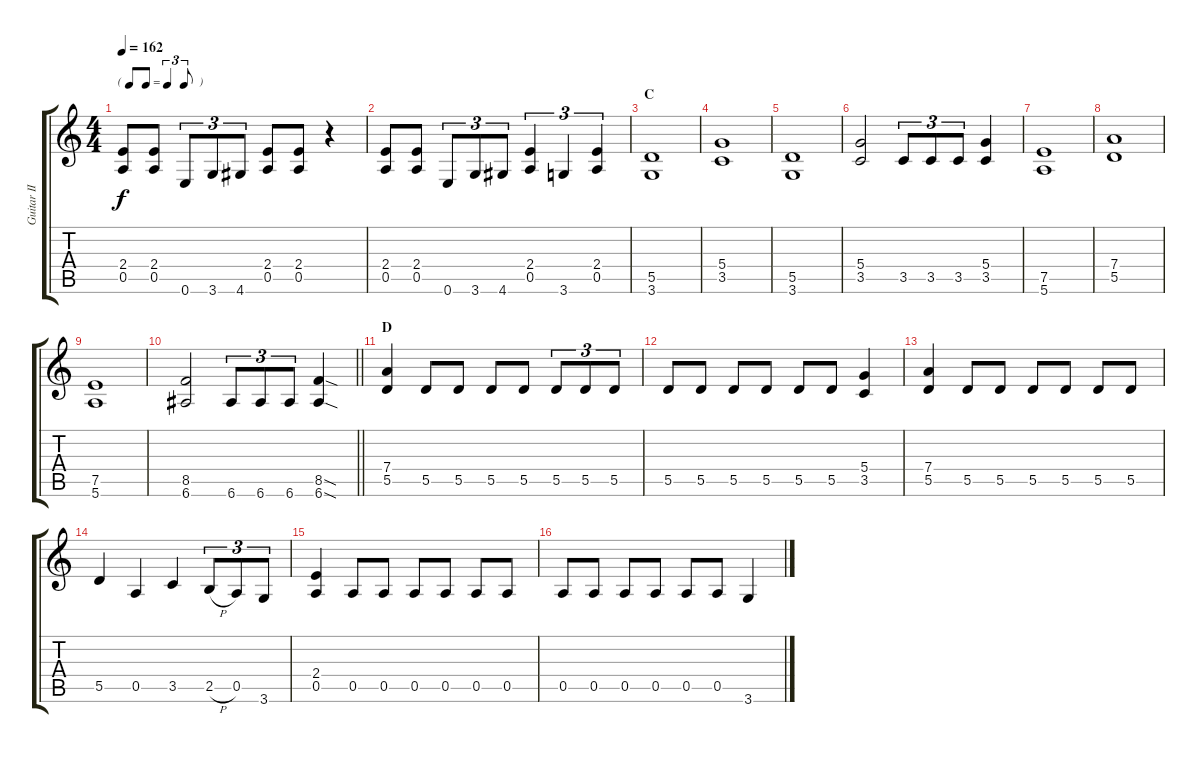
\track ("Guitar II" "Guitar II") {instrument distortionguitar}
\staff {score tabs}
\tuning (E4 B3 G3 D3 A2 E2) {hide}
\ts (4 4)
\tf triplet8th
\tempo 162
\clef g2
\ks c
(2.4 0.5).8{dy f} (2.4 0.5).8 0.6.8{tu (3 2)} 3.6.8{tu (3 2)} 4.6.8{tu (3 2)} (2.4 0.5).8 (2.4 0.5).8 r.4 |
(2.4 0.5).8 (2.4 0.5).8 0.6.8{tu (3 2)} 3.6.8{tu (3 2)} 4.6.8{tu (3 2)} (2.4 0.5).4{tu (3 2)} 3.6.4{tu (3 2)} (2.4 0.5).4{tu (3 2)} |
\section ("" "C")
(5.5 3.6).1 |
(5.4 3.5).1 |
(5.5 3.6).1 |
(5.4 3.5).2 3.5.8{tu (3 2)} 3.5.8{tu (3 2)} 3.5.8{tu (3 2)} (5.4 3.5).4 |
(7.5 5.6).1 |
(7.4 5.5).1 |
(7.5 5.6).1 |
\barLineRight lightlight
(8.5 6.6).2 6.6.8{tu (3 2)} 6.6.8{tu (3 2)} 6.6.8{tu (3 2)} (8.5{sod} 6.6{sod}).4 |
\section ("" "D")
(7.4 5.5).4 5.5.8 5.5.8 5.5.8 5.5.8 5.5.8{tu (3 2)} 5.5.8{tu (3 2)} 5.5.8{tu (3 2)} |
5.5.8 5.5.8 5.5.8 5.5.8 5.5.8 5.5.8 (5.4 3.5).4 |
(7.4 5.5).4 5.5.8 5.5.8 5.5.8 5.5.8 5.5.8 5.5.8 |
5.5.4 0.5.4 3.5.4 2.5{h}.8{tu (3 2)} 0.5.8{tu (3 2)} 3.6.8{tu (3 2)} |
(2.4 0.5).4 0.5.8 0.5.8 0.5.8 0.5.8 0.5.8 0.5.8 |
0.5.8 0.5.8 0.5.8 0.5.8 0.5.8 0.5.8 3.6.4
